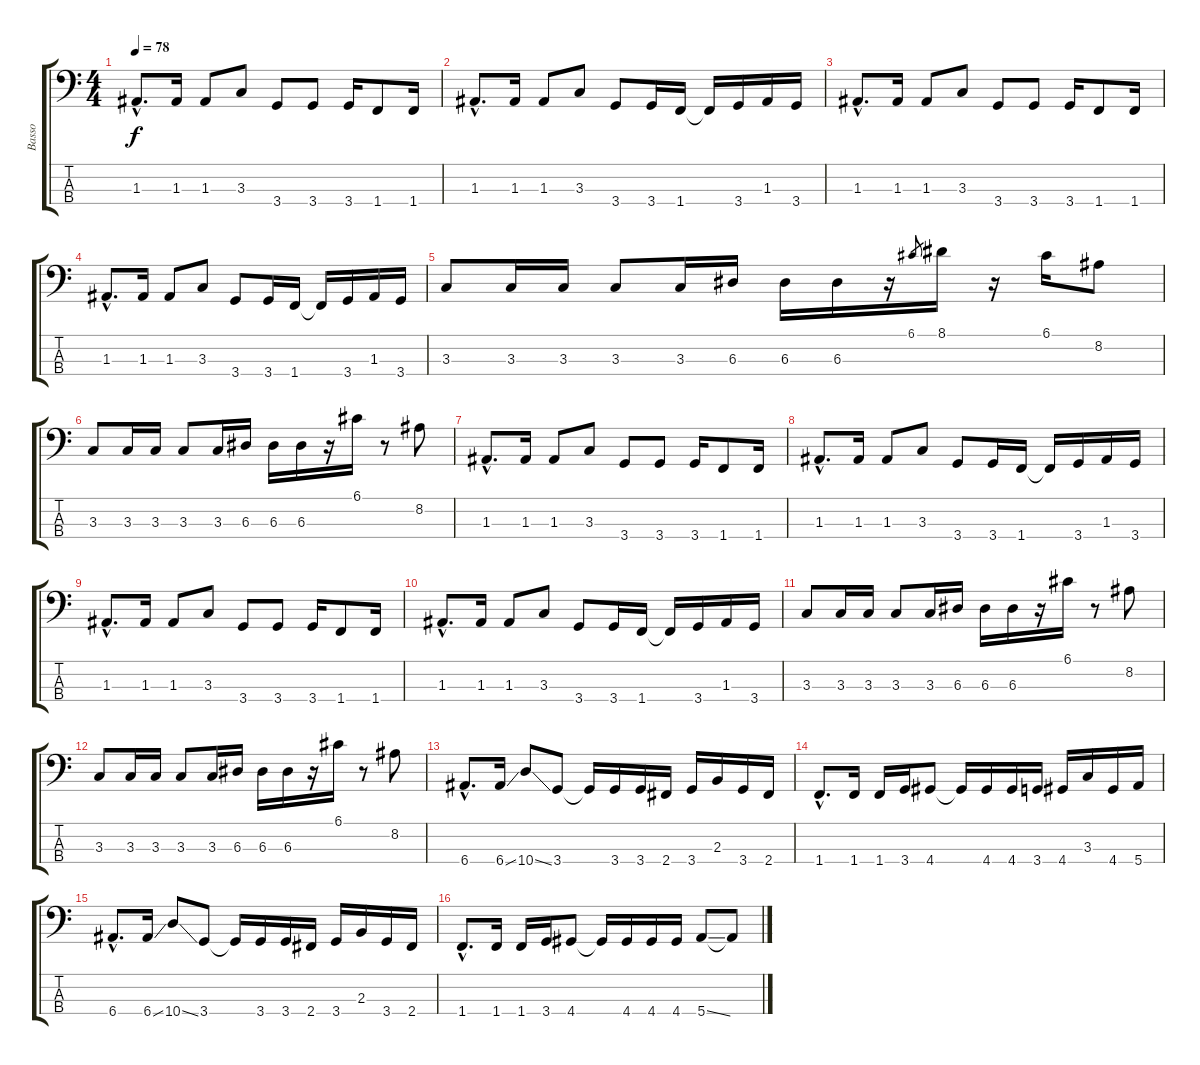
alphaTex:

\track ("Basso" "Basso") {instrument electricbasspick}
\staff {score tabs}
\tuning (G2 D2 A1 E1) {hide}
\ts (4 4)
\tempo 78
\clef f4
\ks c
1.3{hac}.8{d dy f} 1.3.16 1.3.8 3.3.8 3.4.8 3.4.8 3.4.16 1.4.8 1.4.16 |
1.3{hac}.8{d} 1.3.16 1.3.8 3.3.8 3.4.8 3.4.16 1.4.16 1.4{t}.16 3.4.16 1.3.16 3.4.16 |
1.3{hac}.8{d} 1.3.16 1.3.8 3.3.8 3.4.8 3.4.8 3.4.16 1.4.8 1.4.16 |
1.3{hac}.8{d} 1.3.16 1.3.8 3.3.8 3.4.8 3.4.16 1.4.16 1.4{t}.16 3.4.16 1.3.16 3.4.16 |
3.3.8 3.3.16 3.3.16 3.3.8 3.3.16 6.3.16 6.3.16 6.3.16 r.16 6.1.8{gr} 8.1.16 r.16 6.1.16 8.2.8 |
3.3.8 3.3.16 3.3.16 3.3.8 3.3.16 6.3.16 6.3.16 6.3.16 r.16 6.1.16 r.8 8.2.8 |
1.3{hac}.8{d} 1.3.16 1.3.8 3.3.8 3.4.8 3.4.8 3.4.16 1.4.8 1.4.16 |
1.3{hac}.8{d} 1.3.16 1.3.8 3.3.8 3.4.8 3.4.16 1.4.16 1.4{t}.16 3.4.16 1.3.16 3.4.16 |
1.3{hac}.8{d} 1.3.16 1.3.8 3.3.8 3.4.8 3.4.8 3.4.16 1.4.8 1.4.16 |
1.3{hac}.8{d} 1.3.16 1.3.8 3.3.8 3.4.8 3.4.16 1.4.16 1.4{t}.16 3.4.16 1.3.16 3.4.16 |
3.3.8 3.3.16 3.3.16 3.3.8 3.3.16 6.3.16 6.3.16 6.3.16 r.16 6.1.16 r.8 8.2.8 |
3.3.8 3.3.16 3.3.16 3.3.8 3.3.16 6.3.16 6.3.16 6.3.16 r.16 6.1.16 r.8 8.2.8 |
6.4{hac}.8{d} 6.4{ss}.16 10.4{ss}.8 3.4.8 3.4{t}.16 3.4.16 3.4.16 2.4.16 3.4.16 2.3.16 3.4.16 2.4.16 |
1.4{hac}.8{d} 1.4.16 1.4.16 3.4.16 4.4.8 4.4{t}.16 4.4.16 4.4.16 3.4.16 4.4.16 3.3.16 4.4.16 5.4.16 |
6.4{hac}.8{d} 6.4{ss}.16 10.4{ss}.8 3.4.8 3.4{t}.16 3.4.16 3.4.16 2.4.16 3.4.16 2.3.16 3.4.16 2.4.16 |
1.4{hac}.8{d} 1.4.16 1.4.16 3.4.16 4.4.8 4.4{t}.16 4.4.16 4.4.16 4.4.16 5.4{ss}.8 5.4{t}.8
